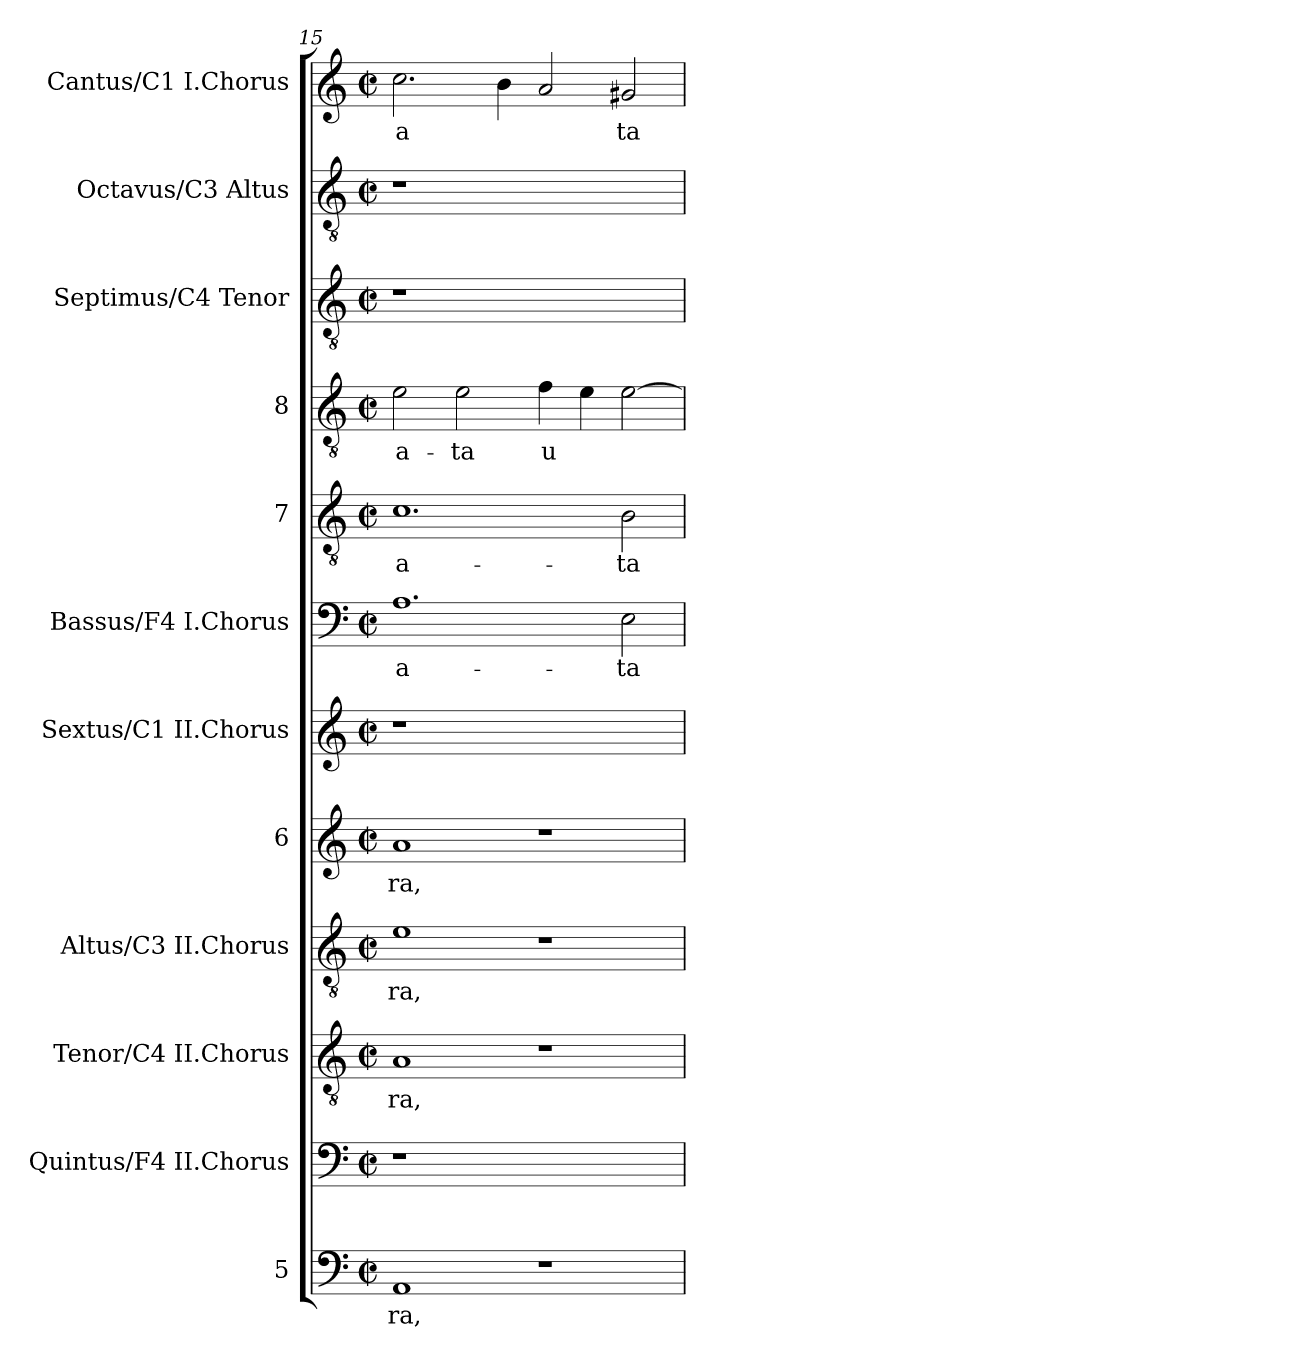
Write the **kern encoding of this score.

**kern	**text	**kern	**kern	**text	**kern	**text	**kern	**text	**kern	**kern	**text	**kern	**text	**kern	**text	**kern	**kern	**kern	**text
*part12	*part12	*part11	*part10	*part10	*part9	*part9	*part8	*part8	*part7	*part6	*part6	*part5	*part5	*part4	*part4	*part3	*part2	*part1	*part1
*staff12	*staff12	*staff11	*staff10	*staff10	*staff9	*staff9	*staff8	*staff8	*staff7	*staff6	*staff6	*staff5	*staff5	*staff4	*staff4	*staff3	*staff2	*staff1	*staff1
*I"5	*	*I"Quintus/F4  II.Chorus	*I"Tenor/C4  II.Chorus	*	*I"Altus/C3  II.Chorus	*	*I"6	*	*I"Sextus/C1  II.Chorus	*I"Bassus/F4  I.Chorus	*	*I"7	*	*I"8	*	*I"Septimus/C4  Tenor	*I"Octavus/C3  Altus	*I"Cantus/C1  I.Chorus	*
*	*	*	*I'T	*	*I'A	*	*	*	*	*I'B	*	*	*	*	*	*	*	*I'C	*
*clefF4	*	*clefF4	*clefGv2	*	*clefGv2	*	*clefG2	*	*clefG2	*clefF4	*	*clefGv2	*	*clefGv2	*	*clefGv2	*clefGv2	*clefG2	*
*k[]	*	*k[]	*k[]	*	*k[]	*	*k[]	*	*k[]	*k[]	*	*k[]	*	*k[]	*	*k[]	*k[]	*k[]	*
*C:	*	*C:	*C:	*	*C:	*	*C:	*	*C:	*C:	*	*C:	*	*C:	*	*C:	*C:	*C:	*
*M2/2	*	*M2/2	*M2/2	*	*M2/2	*	*M2/2	*	*M2/2	*M2/2	*	*M2/2	*	*M2/2	*	*M2/2	*M2/2	*M2/2	*
*met(c|)	*	*met(c|)	*met(c|)	*	*met(c|)	*	*met(c|)	*	*met(c|)	*met(c|)	*	*met(c|)	*	*met(c|)	*	*met(c|)	*met(c|)	*met(c|)	*
=15	=15	=15	=15	=15	=15	=15	=15	=15	=15	=15	=15	=15	=15	=15	=15	=15	=15	=15	=15
!	!LO:LY:b:cj	!	!	!LO:LY:b:cj	!	!LO:LY:b:cj	!	!LO:LY:b:cj	!	!	!LO:LY:b:cj	!	!LO:LY:b:cj	!	!LO:LY:b:cj	!	!	!	!LO:LY:b:cj
1AA	-ra,	1r	1A	-ra,	1e	-ra,	1a	-ra,	1r	1.A	-a-	1.c	-a-	2e\	-a-	1r	1r	2.cc\	-a-
!	!	!	!	!	!	!	!	!	!	!	!	!	!	!	!LO:LY:b:cj	!	!	!	!
.	.	.	.	.	.	.	.	.	.	.	.	.	.	2e\	-ta	.	.	.	.
!	!	!	!	!	!	!	!	!	!	!	!	!	!	!	!	!	!	!	!LO:LY:b:cj
.	.	.	.	.	.	.	.	.	.	.	.	.	.	.	.	.	.	4b\	--
!	!	!	!	!	!	!	!	!	!	!	!	!	!	!	!LO:LY:b:cj	!	!	!	!LO:LY:b:cj
1r	.	1ryy	1r	.	1r	.	1r	.	1ryy	.	.	.	.	4f\	u-	1ryy	1ryy	2a/	--
!	!	!	!	!	!	!	!	!	!	!	!	!	!	!	!LO:LY:b:cj	!	!	!	!
.	.	.	.	.	.	.	.	.	.	.	.	.	.	4e\	--	.	.	.	.
!	!	!	!	!	!	!	!	!	!	!	!LO:LY:b:cj	!	!LO:LY:b:cj	!	!LO:LY:b:cj	!	!	!	!LO:LY:b:cj
.	.	.	.	.	.	.	.	.	.	2E\	-ta	2B\	-ta	[>2e\	--	.	.	2g#X/	-ta
=	=	=	=	=	=	=	=	=	=	=	=	=	=	=	=	=	=	=	=
*-	*-	*-	*-	*-	*-	*-	*-	*-	*-	*-	*-	*-	*-	*-	*-	*-	*-	*-	*-
